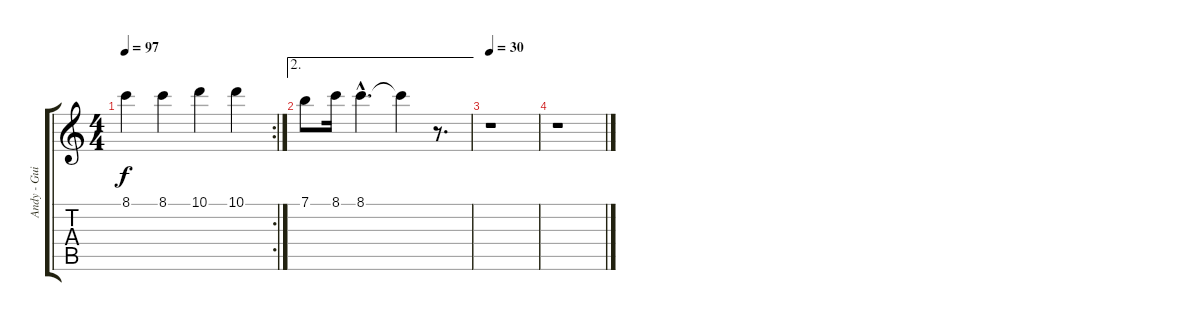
\track ("Andy - Guitar 2" "Andy - Gui") {instrument overdrivenguitar}
\staff {score tabs}
\tuning (E4 B3 G3 D3 A2 E2) {hide}
\rc 2
\ts (4 4)
\tempo 97
\clef g2
\ks c
8.1.4{dy f} 8.1.4 10.1.4 10.1.4 |
\ae 2
7.1.8 8.1.16 8.1{hac}.4{d} 8.1{t}.4 r.8{d} |
\tempo 30
r.1 |
r.1
